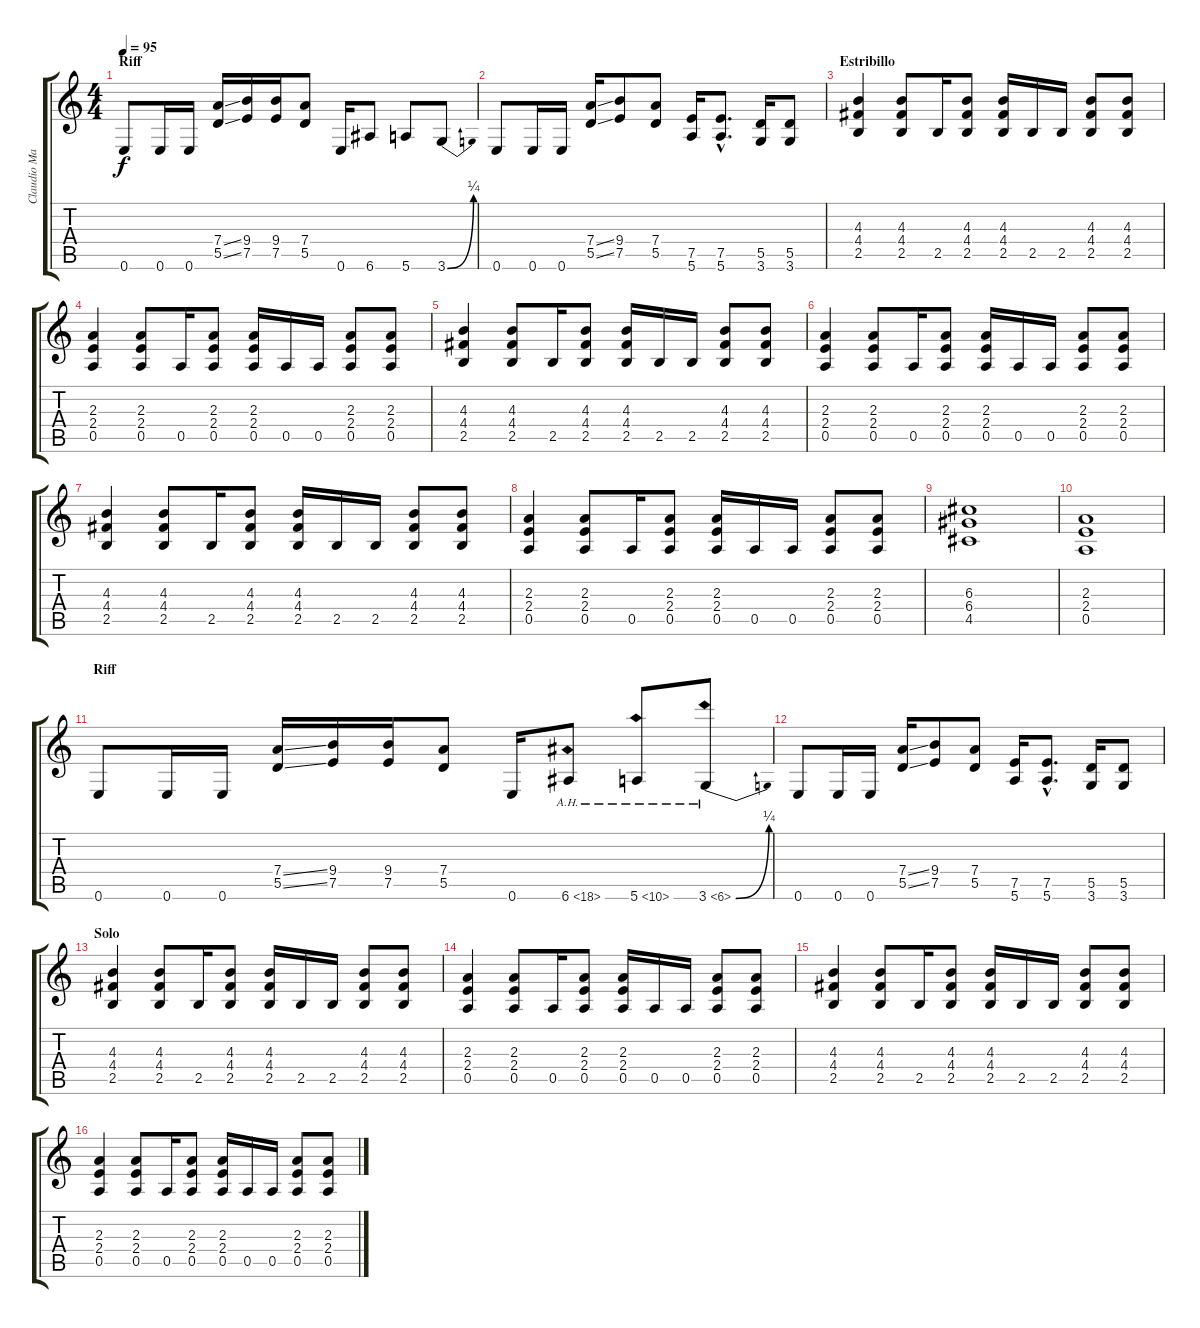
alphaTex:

\track ("Claudio Marciello (Gtr 2)" "Claudio Ma") {instrument distortionguitar}
\staff {score tabs}
\tuning (E4 B3 G3 D3 A2 E2) {hide}
\ts (4 4)
\section ("" "Riff")
\tempo 95
\clef g2
\ks c
0.6.8{dy f} 0.6.16 0.6.16 (7.4{ss} 5.5{ss}).16 (9.4 7.5).16 (9.4 7.5).16 (7.4 5.5).8 0.6.16 6.6.8 5.6.8 3.6{be (bend 0 0 60 1)}.8 |
0.6.8 0.6.16 0.6.16 (7.4{ss} 5.5{ss}).16 (9.4 7.5).8 (7.4 5.5).8 (7.5 5.6).16 (7.5{hac} 5.6{hac}).8{d} (5.5 3.6).16 (5.5 3.6).8 |
\section ("" "Estribillo")
(4.3 4.4 2.5).4 (4.3 4.4 2.5).8 2.5.16 (4.3 4.4 2.5).8 (4.3 4.4 2.5).16 2.5.16 2.5.16 (4.3 4.4 2.5).8 (4.3 4.4 2.5).8 |
(2.3 2.4 0.5).4 (2.3 2.4 0.5).8 0.5.16 (2.3 2.4 0.5).8 (2.3 2.4 0.5).16 0.5.16 0.5.16 (2.3 2.4 0.5).8 (2.3 2.4 0.5).8 |
(4.3 4.4 2.5).4 (4.3 4.4 2.5).8 2.5.16 (4.3 4.4 2.5).8 (4.3 4.4 2.5).16 2.5.16 2.5.16 (4.3 4.4 2.5).8 (4.3 4.4 2.5).8 |
(2.3 2.4 0.5).4 (2.3 2.4 0.5).8 0.5.16 (2.3 2.4 0.5).8 (2.3 2.4 0.5).16 0.5.16 0.5.16 (2.3 2.4 0.5).8 (2.3 2.4 0.5).8 |
(4.3 4.4 2.5).4 (4.3 4.4 2.5).8 2.5.16 (4.3 4.4 2.5).8 (4.3 4.4 2.5).16 2.5.16 2.5.16 (4.3 4.4 2.5).8 (4.3 4.4 2.5).8 |
(2.3 2.4 0.5).4 (2.3 2.4 0.5).8 0.5.16 (2.3 2.4 0.5).8 (2.3 2.4 0.5).16 0.5.16 0.5.16 (2.3 2.4 0.5).8 (2.3 2.4 0.5).8 |
(6.3 6.4 4.5).1 |
(2.3 2.4 0.5).1 |
\section ("" "Riff")
0.6.8 0.6.16 0.6.16 (7.4{ss} 5.5{ss}).16 (9.4 7.5).16 (9.4 7.5).16 (7.4 5.5).8 0.6.16 6.6{ah 12}.8 5.6{ah 5}.8 3.6{be (bend 0 0 60 1) ah 3}.8 |
0.6.8 0.6.16 0.6.16 (7.4{ss} 5.5{ss}).16 (9.4 7.5).8 (7.4 5.5).8 (7.5 5.6).16 (7.5{hac} 5.6{hac}).8{d} (5.5 3.6).16 (5.5 3.6).8 |
\section ("" "Solo")
(4.3 4.4 2.5).4 (4.3 4.4 2.5).8 2.5.16 (4.3 4.4 2.5).8 (4.3 4.4 2.5).16 2.5.16 2.5.16 (4.3 4.4 2.5).8 (4.3 4.4 2.5).8 |
(2.3 2.4 0.5).4 (2.3 2.4 0.5).8 0.5.16 (2.3 2.4 0.5).8 (2.3 2.4 0.5).16 0.5.16 0.5.16 (2.3 2.4 0.5).8 (2.3 2.4 0.5).8 |
(4.3 4.4 2.5).4 (4.3 4.4 2.5).8 2.5.16 (4.3 4.4 2.5).8 (4.3 4.4 2.5).16 2.5.16 2.5.16 (4.3 4.4 2.5).8 (4.3 4.4 2.5).8 |
(2.3 2.4 0.5).4 (2.3 2.4 0.5).8 0.5.16 (2.3 2.4 0.5).8 (2.3 2.4 0.5).16 0.5.16 0.5.16 (2.3 2.4 0.5).8 (2.3 2.4 0.5).8
